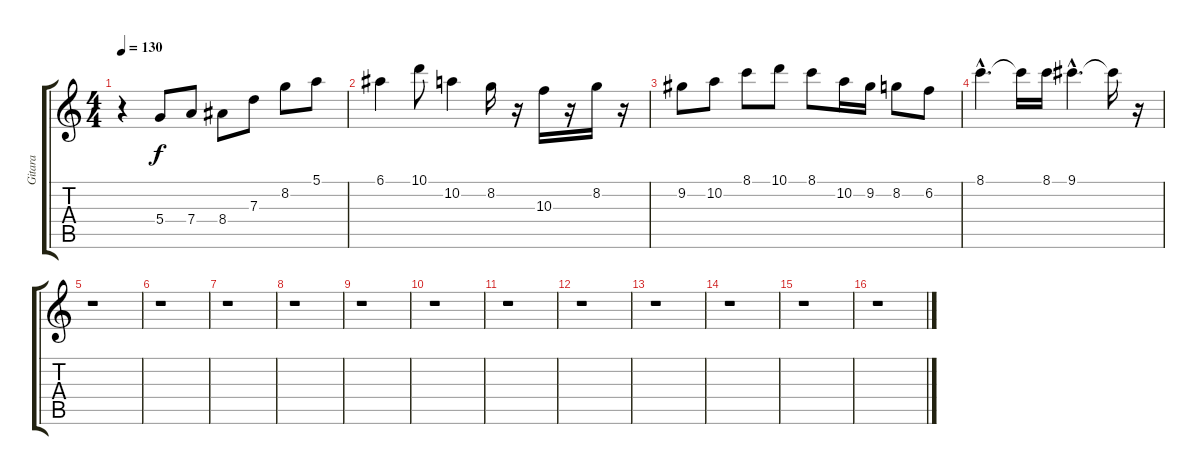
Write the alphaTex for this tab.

\track ("Gitara" "Gitara") {instrument distortionguitar}
\staff {score tabs}
\tuning (E4 B3 G3 D3 A2 E2) {hide}
\ts (4 4)
\tempo 130
\clef g2
\ks c
r.4{dy f} 5.4.8 7.4.8 8.4.8 7.3.8 8.2.8 5.1.8 |
6.1.4 10.1.8 10.2.4 8.2.16 r.16 10.3.16 r.16 8.2.16 r.16 |
9.2.8 10.2.8 8.1.8 10.1.8 8.1.8 10.2.16 9.2.16 8.2.8 6.2.8 |
8.1{hac}.4{d} 8.1{t}.16 8.1.16 9.1{hac}.4{d} 9.1{t}.16 r.16 |
r.1 |
r.1 |
r.1 |
r.1 |
r.1 |
r.1 |
r.1 |
r.1 |
r.1 |
r.1 |
r.1 |
r.1
